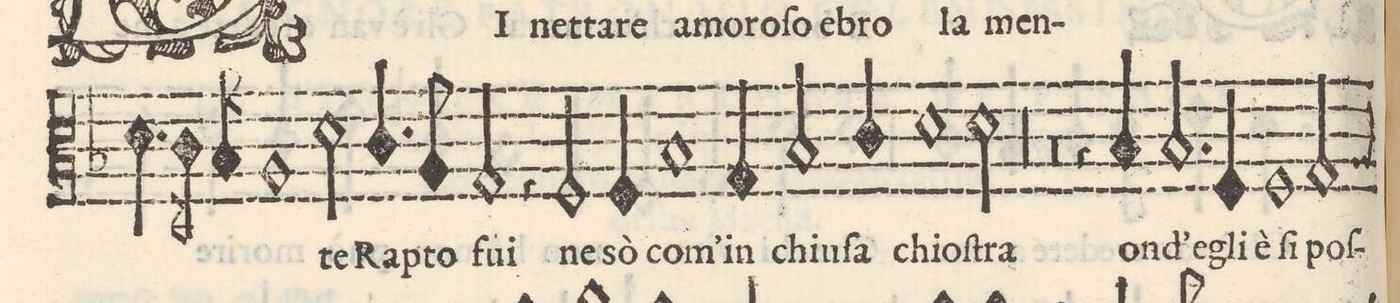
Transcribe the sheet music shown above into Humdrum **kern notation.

**kern	**text
*I"TENORE	*
*clefC3	*
*k[b-]	*
*met(c)	*
*M4/4	*
4.d\	.
16c\	.
16B-/	.
=10-	=10-
1A	.
=11-	=11-
2d\	-te
4.c/	Rap-
8A/	-to
=12-	=12-
2G/	ſui
4r	.
2F/	ne
=13-	=13-
4F/	so
1B-/	com'
=14-	=14-
4G/	in
2B-/	-chiu-
=15-	=15-
4c/	-ſa
1d\	chio-
=16-	=16-
2d\	-ſtra
=17-	=17-
00r	.
=18-	=18-
=19-	=19-
=20-	=20-
=21-	=21-
0r	.
=22-	=22-
=23-	=23-
4r	.
4B-/	ond'-
2.B-/	-egli
=24-	=24-
4F/	e
1F/	ſi
=25-	=25-
2G/	-poſ-
=26-	=26-
*-	*-
